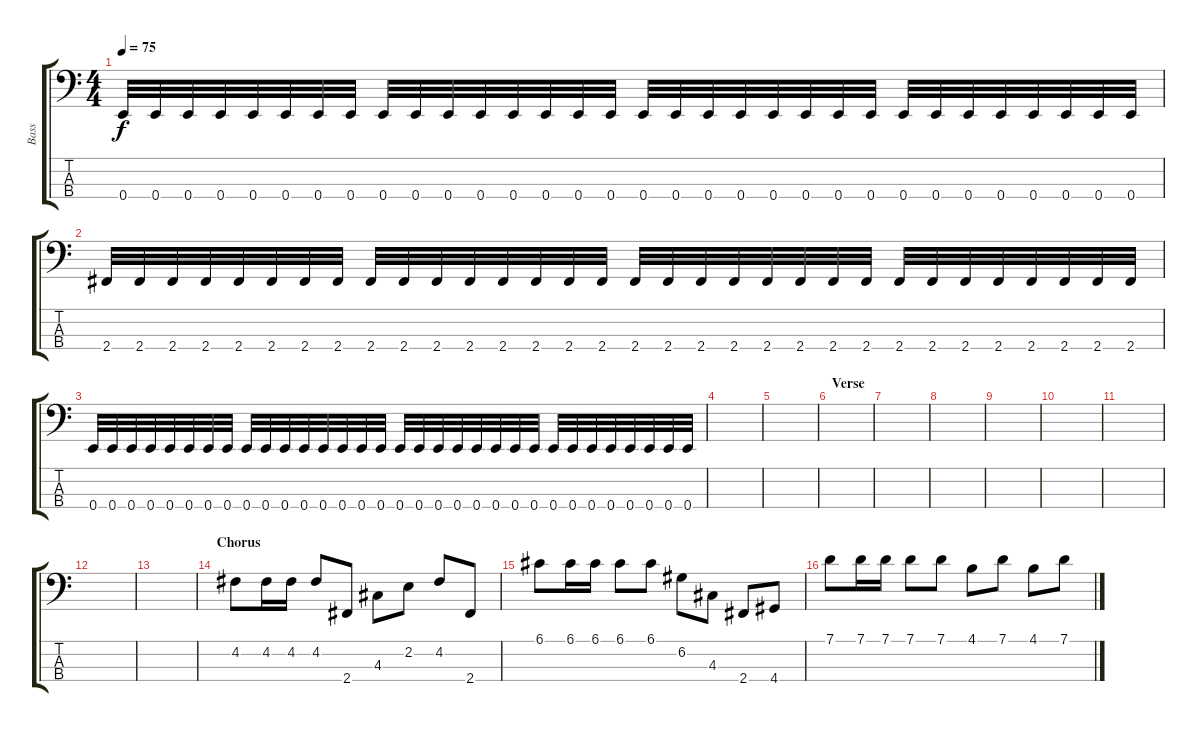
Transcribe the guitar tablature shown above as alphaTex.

\track ("Bass" "Bass") {instrument electricbasspick}
\staff {score tabs}
\tuning (G2 D2 A1 E1) {hide}
\ts (4 4)
\tempo 75
\clef f4
\ks c
0.4.32{dy f} 0.4.32 0.4.32 0.4.32 0.4.32 0.4.32 0.4.32 0.4.32 0.4.32 0.4.32 0.4.32 0.4.32 0.4.32 0.4.32 0.4.32 0.4.32 0.4.32 0.4.32 0.4.32 0.4.32 0.4.32 0.4.32 0.4.32 0.4.32 0.4.32 0.4.32 0.4.32 0.4.32 0.4.32 0.4.32 0.4.32 0.4.32 |
2.4.32 2.4.32 2.4.32 2.4.32 2.4.32 2.4.32 2.4.32 2.4.32 2.4.32 2.4.32 2.4.32 2.4.32 2.4.32 2.4.32 2.4.32 2.4.32 2.4.32 2.4.32 2.4.32 2.4.32 2.4.32 2.4.32 2.4.32 2.4.32 2.4.32 2.4.32 2.4.32 2.4.32 2.4.32 2.4.32 2.4.32 2.4.32 |
0.4.32 0.4.32 0.4.32 0.4.32 0.4.32 0.4.32 0.4.32 0.4.32 0.4.32 0.4.32 0.4.32 0.4.32 0.4.32 0.4.32 0.4.32 0.4.32 0.4.32 0.4.32 0.4.32 0.4.32 0.4.32 0.4.32 0.4.32 0.4.32 0.4.32 0.4.32 0.4.32 0.4.32 0.4.32 0.4.32 0.4.32 0.4.32 |
|
|
\section ("" "Verse")
|
|
|
|
|
|
|
|
\section ("" "Chorus")
4.2.8 4.2.16 4.2.16 4.2.8 2.4.8 4.3.8 2.2.8 4.2.8 2.4.8 |
6.1.8 6.1.16 6.1.16 6.1.8 6.1.8 6.2.8 4.3.8 2.4.8 4.4.8 |
7.1.8 7.1.16 7.1.16 7.1.8 7.1.8 4.1.8 7.1.8 4.1.8 7.1.8
